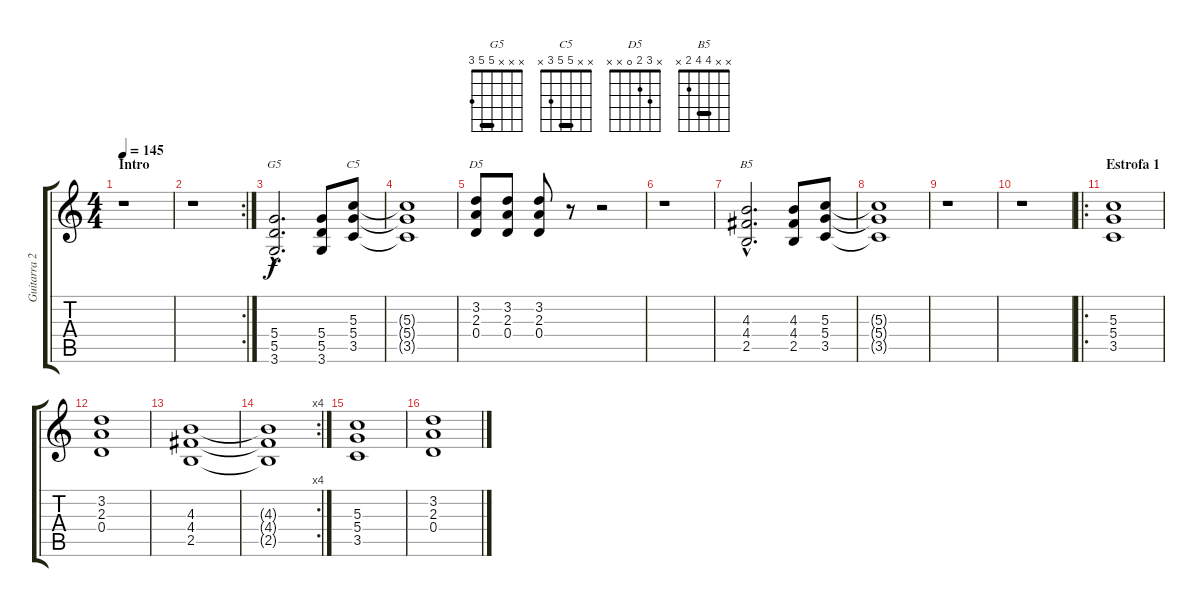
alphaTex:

\track ("Guitarra 2" "Guitarra 2") {instrument distortionguitar}
\staff {score tabs}
\tuning (E4 B3 G3 D3 A2 E2) {hide}
\chord ("G5" x x x 5 5 3) {barre 5}
\chord ("C5" x x 5 5 3 x) {barre 5}
\chord ("D5" x 3 2 0 x x)
\chord ("B5" x x 4 4 2 x) {barre 4}
\ts (4 4)
\section ("" "Intro")
\tempo 145
\clef g2
\ks c
r.1{dy f instrument distortionguitar} |
\rc 2
r.1 |
(5.4{hac} 5.5{hac} 3.6{hac}).2{d ch "G5"} (5.4 5.5 3.6).8 (5.3 5.4 3.5).8{ch "C5"} |
(5.3{t} 5.4{t} 3.5{t}).1 |
(3.2 2.3 0.4).8{ch "D5"} (3.2 2.3 0.4).8 (3.2 2.3 0.4).8 r.8 r.2 |
r.1 |
(4.3{hac} 4.4{hac} 2.5{hac}).2{d ch "B5"} (4.3 4.4 2.5).8 (5.3 5.4 3.5).8 |
(5.3{t} 5.4{t} 3.5{t}).1 |
r.1 |
r.1 |
\ro
\section ("" "Estrofa 1")
(5.3 5.4 3.5).1 |
(3.2 2.3 0.4).1 |
(4.3 4.4 2.5).1 |
\rc 4
(4.3{t} 4.4{t} 2.5{t}).1 |
(5.3 5.4 3.5).1 |
(3.2 2.3 0.4).1
